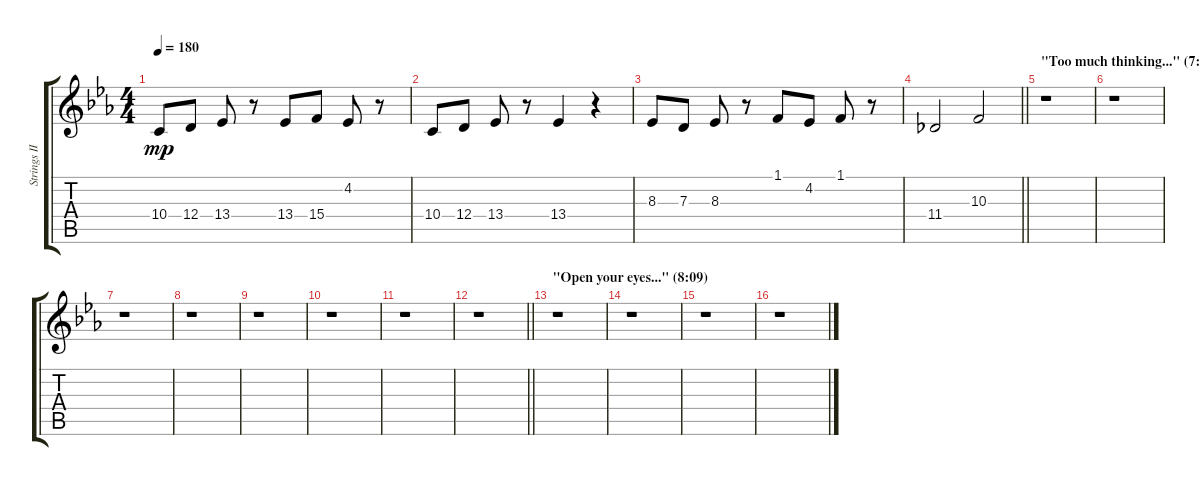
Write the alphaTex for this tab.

\track ("Strings II" "Strings II") {instrument stringensemble1}
\staff {score tabs}
\tuning (E4 B3 G3 D3 A2 E2) {hide}
\ts (4 4)
\tempo 180
\clef g2
\ks eb
10.4.8{dy mp} 12.4.8 13.4.8 r.8 13.4.8 15.4.8 4.2.8 r.8 |
10.4.8 12.4.8 13.4.8 r.8 13.4.4 r.4 |
8.3.8 7.3.8 8.3.8 r.8 1.1.8 4.2.8 1.1.8 r.8 |
\barLineRight lightlight
11.4.2 10.3.2 |
\section ("" "\"Too much thinking...\" (7:58)")
r.1 |
r.1 |
r.1 |
r.1 |
r.1 |
r.1 |
r.1 |
\barLineRight lightlight
r.1 |
\section ("" "\"Open your eyes...\" (8:09)")
r.1 |
r.1 |
r.1 |
r.1
